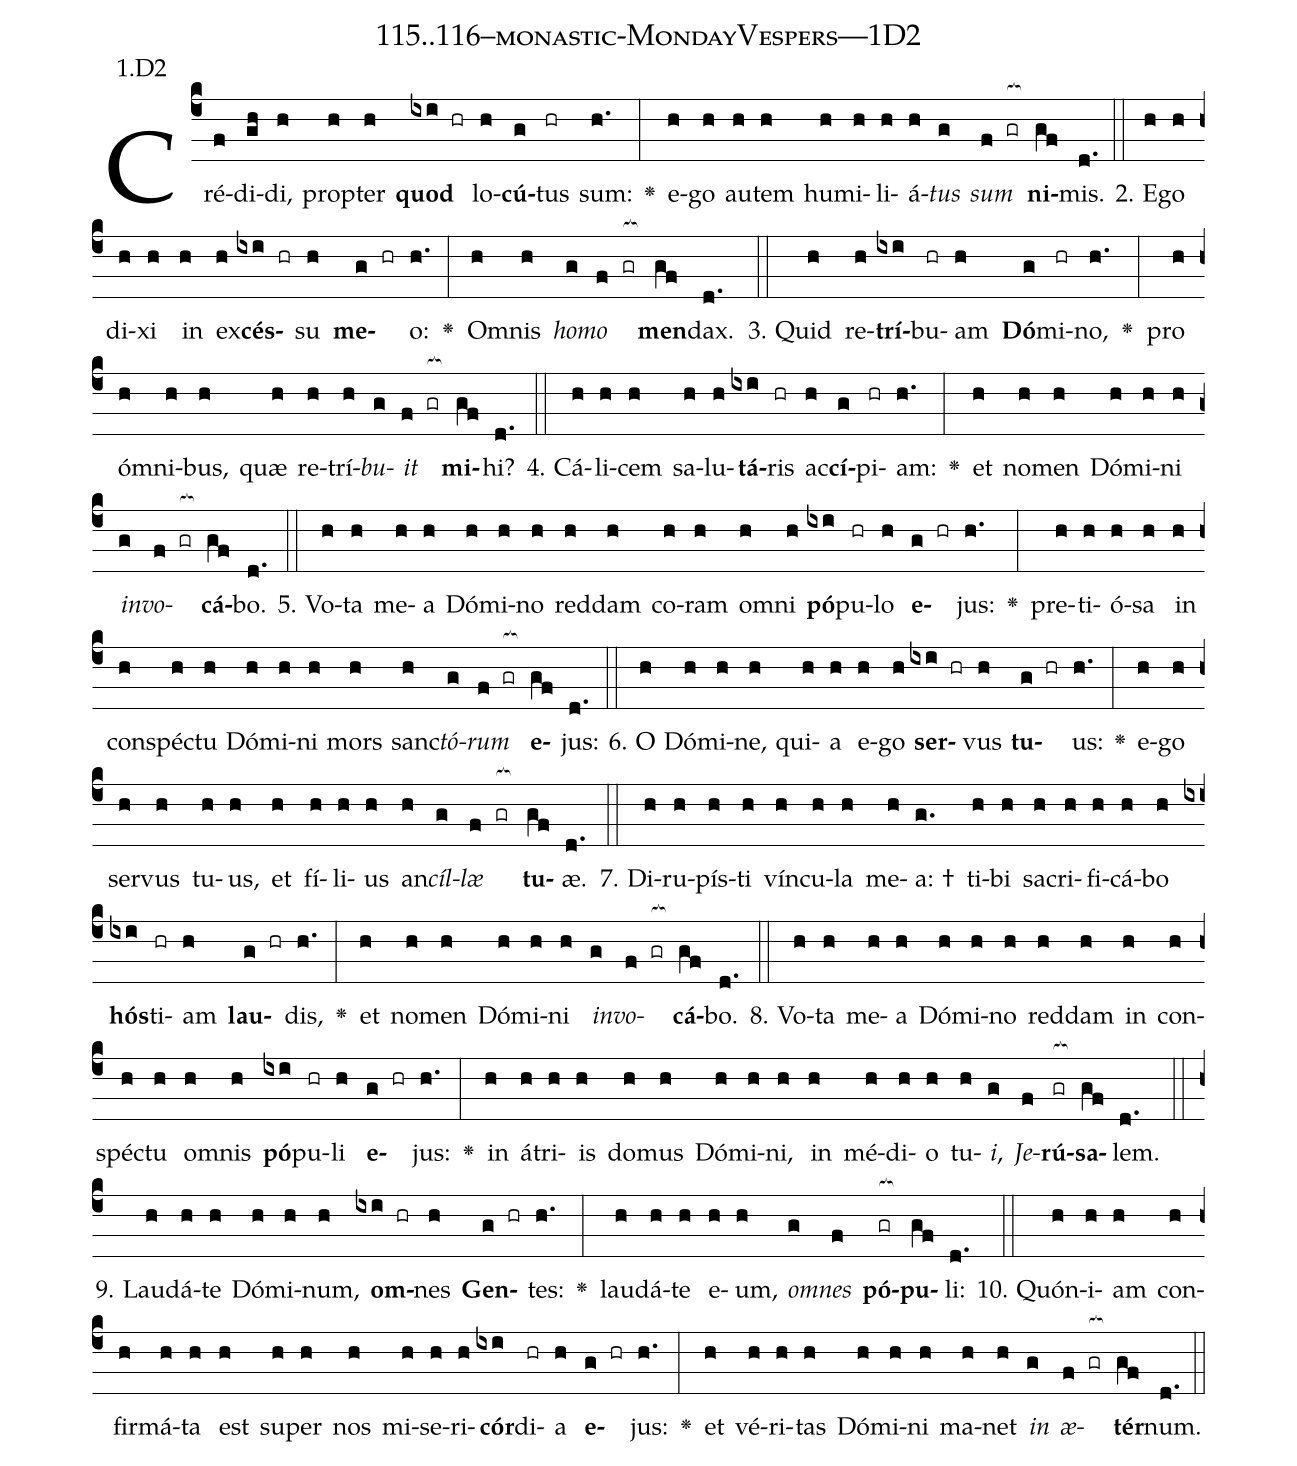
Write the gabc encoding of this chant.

name: 115..116--monastic-MondayVespers---1D2;
annotation: 1.D2;
%%
(c4)Cré(f)di(gh)di,(h) prop(h)ter(h) <b>quod</b>(ixi hr) lo(h)<b>cú</b>(g)tus(hr) sum:(h.) <v>\greheightstar</v>(:) e(h)go(h) au(h)tem(h) hu(h)mi(h)li(h)á(h)<i>tus</i>(g) <i>sum</i>(f gr[ocb:1{]) <b>ni</b>(gf[ocb:0}])mis.(d.) (::)
2. E(h)go(h) di(h)xi(h) in(h) ex(h)<b>cés</b>(ixi hr)su(h) <b>me</b>(g hr)o:(h.) <v>\greheightstar</v>(:) Om(h)nis(h) <i>ho</i>(g)<i>mo</i>(f gr[ocb:1{]) <b>men</b>(gf[ocb:0}])dax.(d.) (::)
3. Quid(h) re(h)<b>trí</b>(ixi)bu(hr)am(h) <b>Dó</b>(g)mi(hr)no,(h.) <v>\greheightstar</v>(:) pro(h) óm(h)ni(h)bus,(h) quæ(h) re(h)trí(h)<i>bu</i>(g)<i>it</i>(f gr[ocb:1{]) <b>mi</b>(gf[ocb:0}])hi?(d.) (::)
4. Cá(h)li(h)cem(h) sa(h)lu(h)<b>tá</b>(ixi)ris(hr) ac(h)<b>cí</b>(g)pi(hr)am:(h.) <v>\greheightstar</v>(:) et(h) no(h)men(h) Dó(h)mi(h)ni(h) <i>in</i>(g)<i>vo</i>(f gr[ocb:1{])<b>cá</b>(gf[ocb:0}])bo.(d.) (::)
5. Vo(h)ta(h) me(h)a(h) Dó(h)mi(h)no(h) red(h)dam(h) co(h)ram(h) om(h)ni(h) <b>pó</b>(ixi)pu(hr)lo(h) <b>e</b>(g hr)jus:(h.) <v>\greheightstar</v>(:) pre(h)ti(h)ó(h)sa(h) in(h) con(h)spéc(h)tu(h) Dó(h)mi(h)ni(h) mors(h) sanc(h)<i>tó</i>(g)<i>rum</i>(f gr[ocb:1{]) <b>e</b>(gf[ocb:0}])jus:(d.) (::)
6. O(h) Dó(h)mi(h)ne,(h) qui(h)a(h) e(h)go(h) <b>ser</b>(ixi hr)vus(h) <b>tu</b>(g hr)us:(h.) <v>\greheightstar</v>(:) e(h)go(h) ser(h)vus(h) tu(h)us,(h) et(h) fí(h)li(h)us(h) an(h)<i>cíl</i>(g)<i>læ</i>(f gr[ocb:1{]) <b>tu</b>(gf[ocb:0}])æ.(d.) (::)
7. Di(h)ru(h)pís(h)ti(h) vín(h)cu(h)la(h) me(h)a: †(g.) ti(h)bi(h) sa(h)cri(h)fi(h)cá(h)bo(h) <b>hós</b>(ixi)ti(hr)am(h) <b>lau</b>(g hr)dis,(h.) <v>\greheightstar</v>(:) et(h) no(h)men(h) Dó(h)mi(h)ni(h) <i>in</i>(g)<i>vo</i>(f gr[ocb:1{])<b>cá</b>(gf[ocb:0}])bo.(d.) (::)
8. Vo(h)ta(h) me(h)a(h) Dó(h)mi(h)no(h) red(h)dam(h) in(h) con(h)spéc(h)tu(h) om(h)nis(h) <b>pó</b>(ixi)pu(hr)li(h) <b>e</b>(g hr)jus:(h.) <v>\greheightstar</v>(:) in(h) á(h)tri(h)is(h) do(h)mus(h) Dó(h)mi(h)ni,(h) in(h) mé(h)di(h)o(h) tu(h)<i>i</i>,(g) <i>Je</i>(f)<b>rú</b>(gr[ocb:1{])<b>sa</b>(gf[ocb:0}])lem.(d.) (::)
9. Lau(h)dá(h)te(h) Dó(h)mi(h)num,(h) <b>om</b>(ixi hr)nes(h) <b>Gen</b>(g hr)tes:(h.) <v>\greheightstar</v>(:) lau(h)dá(h)te(h) e(h)um,(h) <i>om</i>(g)<i>nes</i>(f) <b>pó</b>(gr[ocb:1{])<b>pu</b>(gf[ocb:0}])li:(d.) (::)
10. Quón(h)i(h)am(h) con(h)fir(h)má(h)ta(h) est(h) su(h)per(h) nos(h) mi(h)se(h)ri(h)<b>cór</b>(ixi)di(hr)a(h) <b>e</b>(g hr)jus:(h.) <v>\greheightstar</v>(:) et(h) vé(h)ri(h)tas(h) Dó(h)mi(h)ni(h) ma(h)net(h) <i>in</i>(g) <i>æ</i>(f gr[ocb:1{])<b>tér</b>(gf[ocb:0}])num.(d.) (::)
